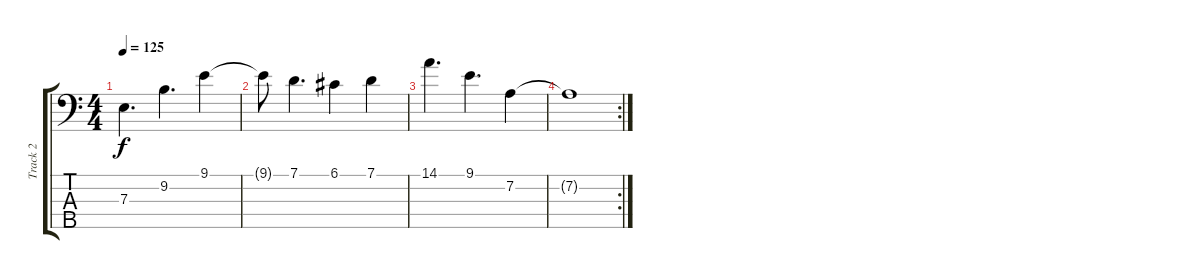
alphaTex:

\track ("Track 2" "Track 2") {instrument electricbassfinger}
\staff {score tabs}
\tuning (G2 D2 A1 E1 B0) {hide}
\ts (4 4)
\tempo 125
\clef f4
\ks c
7.3.4{d dy f} 9.2.4{d} 9.1.4 |
9.1{t}.8 7.1.4{d} 6.1.4 7.1.4 |
14.1.4{d} 9.1.4{d} 7.2.4 |
\rc 2
7.2{t}.1
